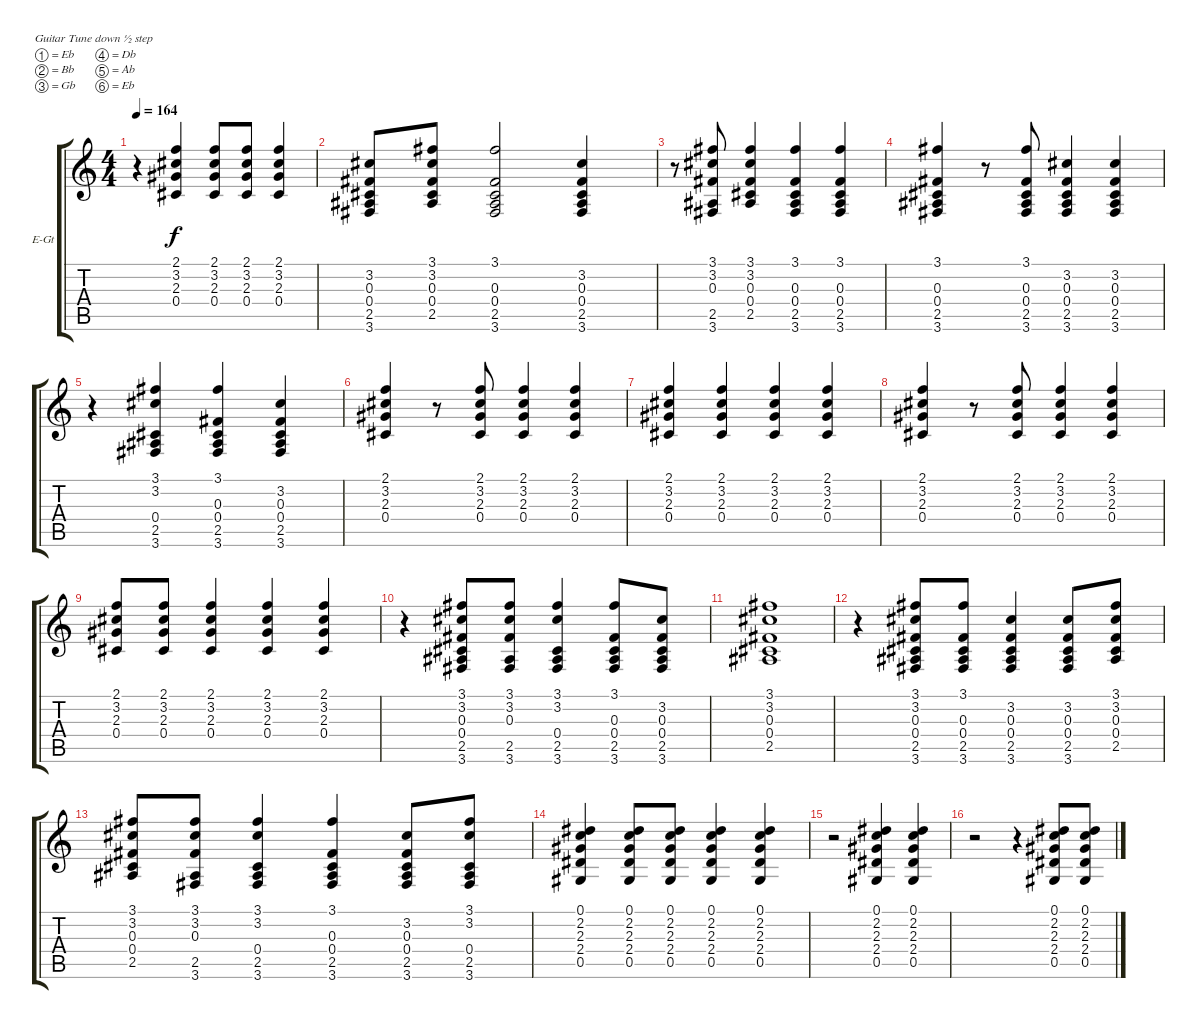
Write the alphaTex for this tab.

\bracketExtendMode groupsimilarinstruments
\firstSystemTrackNameOrientation horizontal
\otherSystemsTrackNameOrientation horizontal
\track ("Izzy Stradlin' Rhythm Guitar" "E-Gt") {instrument overdrivenguitar}
\staff {score tabs}
\tuning (Eb4 Bb3 Gb3 Db3 Ab2 Eb2)
\ts (4 4)
\tempo 164
\clef g2
\ks aminor
r.4{dy f} (2.1 3.2 2.3 0.4).4 (2.1 3.2 2.3 0.4).8 (2.1 3.2 2.3 0.4).8 (2.1 3.2 2.3 0.4).4 |
(3.2 0.3 0.4 2.5 3.6).8 (3.1 3.2 0.3 0.4 2.5).8 (3.1 0.3 0.4 2.5 3.6).2 (3.2 0.3 0.4 2.5 3.6).4 |
r.8 (3.1 3.2 0.3 2.5 3.6).8 (3.1 3.2 0.3 0.4 2.5).4 (3.1 0.3 0.4 2.5 3.6).4 (3.1 0.3 0.4 2.5 3.6).4 |
(3.1 0.3 0.4 2.5 3.6).4 r.8 (3.1 0.3 0.4 2.5 3.6).8 (3.2 0.3 0.4 2.5 3.6).4 (3.2 0.3 0.4 2.5 3.6).4 |
r.4 (3.1 3.2 0.4 2.5 3.6).4 (3.1 0.3 0.4 2.5 3.6).4 (3.2 0.3 0.4 2.5 3.6).4 |
(2.1 3.2 2.3 0.4).4 r.8 (2.1 3.2 2.3 0.4).8 (2.1 3.2 2.3 0.4).4 (2.1 3.2 2.3 0.4).4 |
(2.1 3.2 2.3 0.4).4 (2.1 3.2 2.3 0.4).4 (2.1 3.2 2.3 0.4).4 (2.1 3.2 2.3 0.4).4 |
(2.1 3.2 2.3 0.4).4 r.8 (2.1 3.2 2.3 0.4).8 (2.1 3.2 2.3 0.4).4 (2.1 3.2 2.3 0.4).4 |
(2.1 3.2 2.3 0.4).8 (2.1 3.2 2.3 0.4).8 (2.1 3.2 2.3 0.4).4 (2.1 3.2 2.3 0.4).4 (2.1 3.2 2.3 0.4).4 |
r.4 (3.1 3.2 0.3 0.4 2.5 3.6).8 (3.1 3.2 0.3 2.5 3.6).8 (3.1 3.2 0.4 2.5 3.6).4 (3.1 0.3 0.4 2.5 3.6).8 (3.2 0.3 0.4 2.5 3.6).8 |
(3.1 3.2 0.3 0.4 2.5).1 |
r.4 (3.1 3.2 0.3 0.4 2.5 3.6).8 (3.1 0.3 0.4 2.5 3.6).8 (3.2 0.3 0.4 2.5 3.6).4 (3.2 0.3 0.4 2.5 3.6).8 (3.1 3.2 0.3 0.4 2.5).8 |
(3.1 3.2 0.3 0.4 2.5).8 (3.1 3.2 0.3 2.5 3.6).8 (3.1 3.2 0.4 2.5 3.6).4 (3.1 0.3 0.4 2.5 3.6).4 (3.2 0.3 0.4 2.5 3.6).8 (3.1 3.2 0.4 2.5 3.6).8 |
(0.1 2.2 2.3 2.4 0.5).4 (0.1 2.2 2.3 2.4 0.5).8 (0.1 2.2 2.3 2.4 0.5).8 (0.1 2.2 2.3 2.4 0.5).4 (0.1 2.2 2.3 2.4 0.5).4 |
r.2 (0.1 2.2 2.3 2.4 0.5).4 (0.1 2.2 2.3 2.4 0.5).4 |
r.2 r.4 (0.1 2.2 2.3 2.4 0.5).8 (0.1 2.2 2.3 2.4 0.5).8
